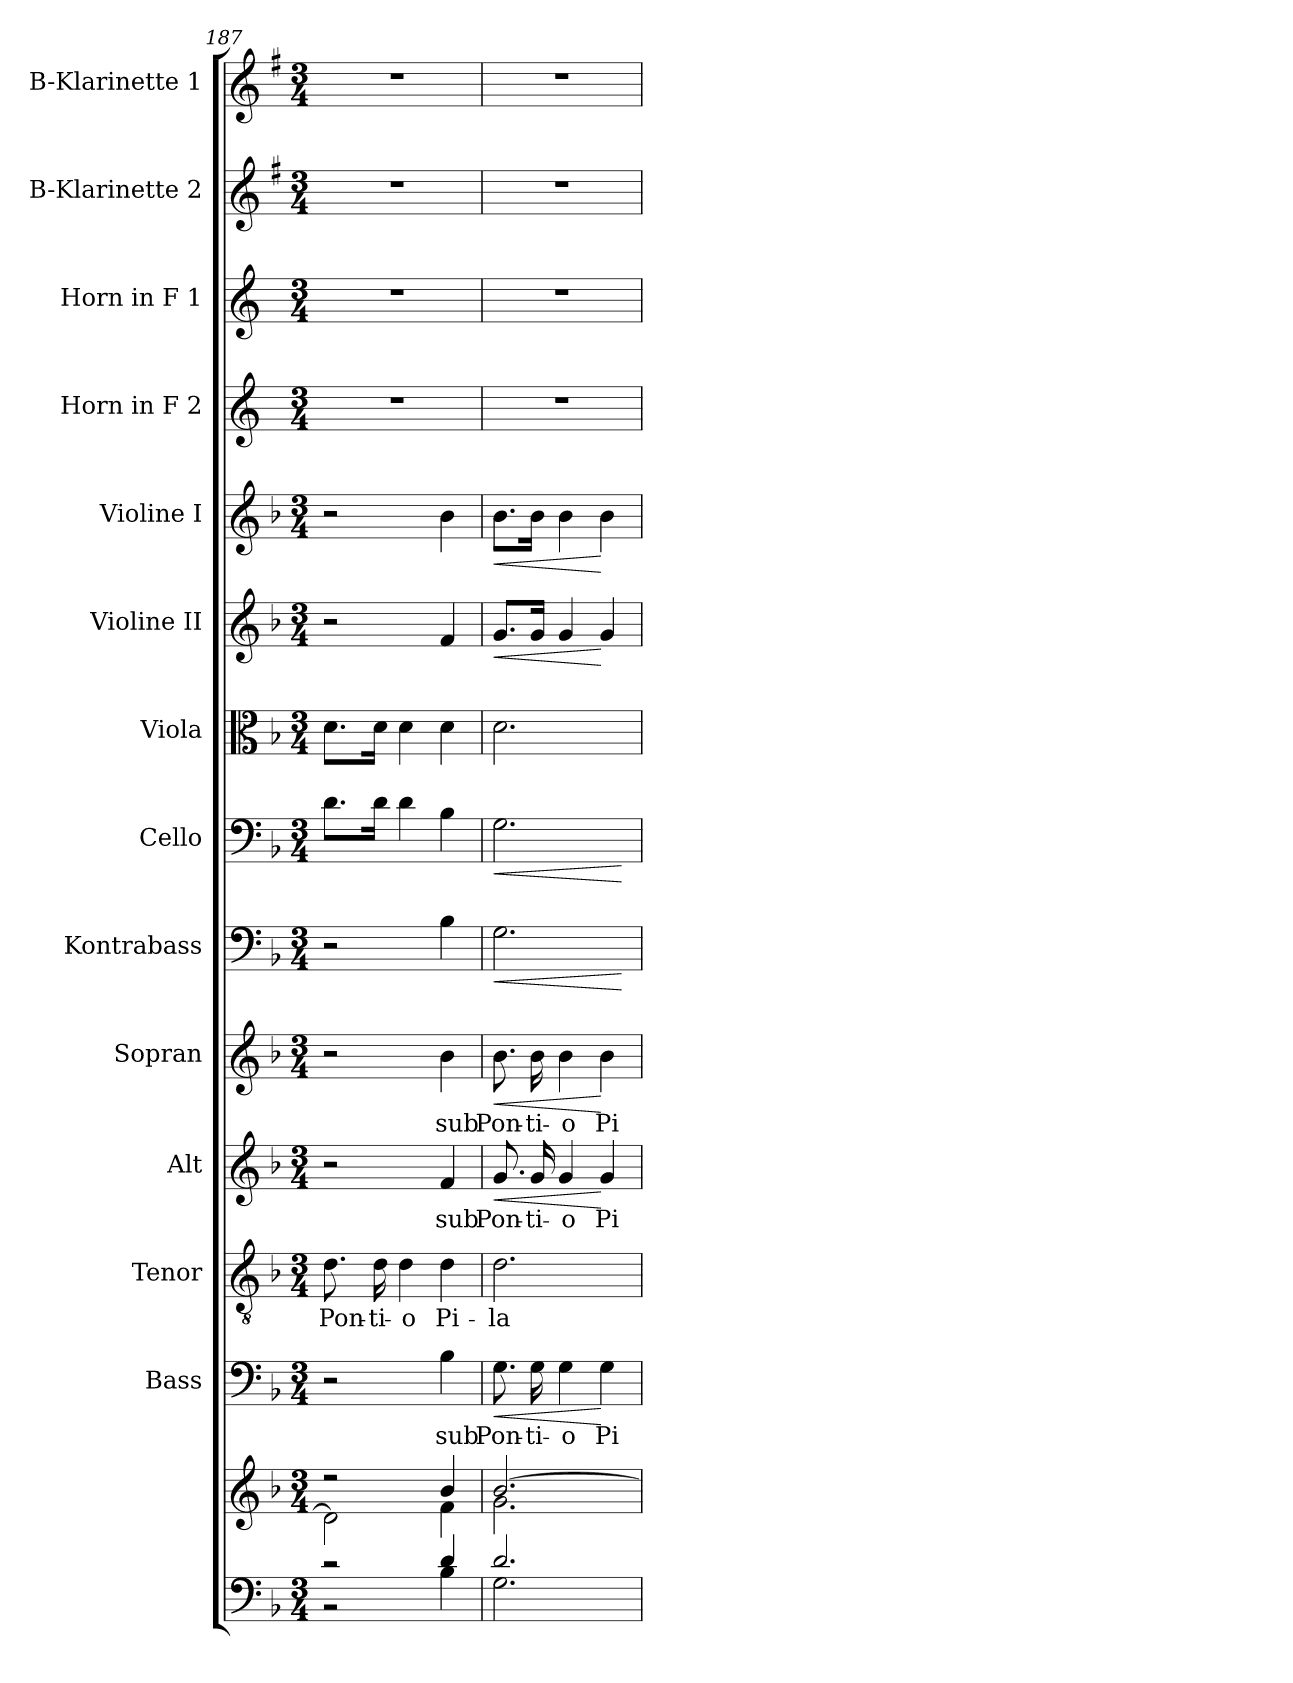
**kern	**kern	**kern	**text	**dynam	**kern	**text	**kern	**text	**dynam	**kern	**text	**dynam	**kern	**dynam	**kern	**dynam	**kern	**kern	**dynam	**kern	**dynam	**kern	**kern	**kern	**kern
*part14	*part14	*part13	*part13	*part13	*part12	*part12	*part11	*part11	*part11	*part10	*part10	*part10	*part9	*part9	*part8	*part8	*part7	*part6	*part6	*part5	*part5	*part4	*part3	*part2	*part1
*staff15	*staff14	*staff13	*staff13	*staff13	*staff12	*staff12	*staff11	*staff11	*staff11	*staff10	*staff10	*staff10	*staff9	*staff9	*staff8	*staff8	*staff7	*staff6	*staff6	*staff5	*staff5	*staff4	*staff3	*staff2	*staff1
*	*	*I"Bass	*	*	*I"Tenor	*	*I"Alt	*	*	*I"Sopran	*	*	*I"Kontrabass	*	*I"Cello	*	*I"Viola	*I"Violine II	*	*I"Violine I	*	*I"Horn in F 2	*I"Horn in F 1	*I"B-Klarinette 2	*I"B-Klarinette 1
*	*	*I'B.	*	*	*I'T.	*	*I'A.	*	*	*I'S.	*	*	*I'Kb.	*	*	*	*I'Vla.	*I'Vl. II	*	*I'Vl. I	*	*	*	*I'B Kl. 2	*I'B Kl. 1
*clefF4	*clefG2	*clefF4	*	*	*clefGv2	*	*clefG2	*	*	*clefG2	*	*	*clefF4	*	*clefF4	*	*clefC3	*clefG2	*	*clefG2	*	*clefG2	*clefG2	*clefG2	*clefG2
*	*	*	*	*	*	*	*	*	*	*	*	*	*ITrd7c12	*	*	*	*	*	*	*	*	*ITrd4c7	*ITrd4c7	*ITrd1c2	*ITrd1c2
*k[b-]	*k[b-]	*k[b-]	*	*	*k[b-]	*	*k[b-]	*	*	*k[b-]	*	*	*k[b-]	*	*k[b-]	*	*k[b-]	*k[b-]	*	*k[b-]	*	*k[b-]	*k[b-]	*k[b-]	*k[b-]
*F:	*F:	*F:	*	*	*F:	*	*F:	*	*	*F:	*	*	*F:	*	*F:	*	*F:	*F:	*	*F:	*	*F:	*F:	*F:	*F:
*M3/4	*M3/4	*M3/4	*	*	*M3/4	*	*M3/4	*	*	*M3/4	*	*	*M3/4	*	*M3/4	*	*M3/4	*M3/4	*	*M3/4	*	*M3/4	*M3/4	*M3/4	*M3/4
=187	=187	=187	=187	=187	=187	=187	=187	=187	=187	=187	=187	=187	=187	=187	=187	=187	=187	=187	=187	=187	=187	=187	=187	=187	=187
*^	*^	*	*	*	*	*	*	*	*	*	*	*	*	*	*	*	*	*	*	*	*	*	*	*	*
!	!	!	!	!	!	!	!	!LO:LY:b	!	!	!	!	!	!	!	!	!	!	!	!	!	!	!	!	!	!	!
2r	2r	2r	2d\]	2r	.	.	8.d\	Pon-	2r	.	.	2r	.	.	2r	.	8.d\L	.	8.d\L	2r	.	2r	.	2.r	2.r	2.r	2.r
!	!	!	!	!	!	!	!	!LO:LY:b	!	!	!	!	!	!	!	!	!	!	!	!	!	!	!	!	!	!	!
.	.	.	.	.	.	.	16d\	-ti-	.	.	.	.	.	.	.	.	16d\Jk	.	16d\Jk	.	.	.	.	.	.	.	.
!	!	!	!	!	!	!	!	!LO:LY:b	!	!	!	!	!	!	!	!	!	!	!	!	!	!	!	!	!	!	!
.	.	.	.	.	.	.	4d\	-o	.	.	.	.	.	.	.	.	4d\	.	4d\	.	.	.	.	.	.	.	.
!	!	!	!	!	!LO:LY:b	!	!	!LO:LY:b	!	!LO:LY:b	!	!	!LO:LY:b	!	!	!	!	!	!	!	!	!	!	!	!	!	!
4d/	4B-\	4b-/	4f\	4B-\	sub	.	4d\	Pi-	4f/	sub	.	4b-\	sub	.	4BB-\	.	4B-\	.	4d\	4f/	.	4b-\	.	.	.	.	.
!!LO:PB:g=z
=188	=188	=188	=188	=188	=188	=188	=188	=188	=188	=188	=188	=188	=188	=188	=188	=188	=188	=188	=188	=188	=188	=188	=188	=188	=188	=188	=188
!	!	!	!	!	!LO:LY:b	!LO:HP:b	!	!LO:LY:b	!	!LO:LY:b	!LO:HP:b	!	!LO:LY:b	!LO:HP:b	!	!LO:HP:b	!	!LO:HP:b	!	!	!LO:HP:b	!	!LO:HP:b	!	!	!	!
2.d/	2.G\	[>2.b-/	2.g\	8.G\	Pon-	<	2.d\	-la-	8.g/	Pon-	<	8.b-\	Pon-	<	2.GG\	<	2.G\	<	2.d\	8.g/L	<	8.b-\L	<	2.r	2.r	2.r	2.r
!	!	!	!	!	!LO:LY:b	!	!	!	!	!LO:LY:b	!	!	!LO:LY:b	!	!	!	!	!	!	!	!	!	!	!	!	!	!
.	.	.	.	16G\	-ti-	.	.	.	16g/	-ti-	.	16b-\	-ti-	.	.	.	.	.	.	16g/Jk	.	16b-\Jk	.	.	.	.	.
!	!	!	!	!	!LO:LY:b	!	!	!	!	!LO:LY:b	!	!	!LO:LY:b	!	!	!	!	!	!	!	!	!	!	!	!	!	!
.	.	.	.	4G\	-o	.	.	.	4g/	-o	.	4b-\	-o	.	.	.	.	.	.	4g/	.	4b-\	.	.	.	.	.
!	!	!	!	!	!LO:LY:b	!	!	!	!	!LO:LY:b	!	!	!LO:LY:b	!	!	!	!	!	!	!	!	!	!	!	!	!	!
.	.	.	.	4G\	Pi-	[	.	.	4g/	Pi-	[	4b-\	Pi-	[	.	.	.	.	.	4g/	[	4b-\	[	.	.	.	.
*v	*v	*	*	*	*	*	*	*	*	*	*	*	*	*	*	*	*	*	*	*	*	*	*	*	*	*	*
*	*v	*v	*	*	*	*	*	*	*	*	*	*	*	*	*	*	*	*	*	*	*	*	*	*	*	*
.	.	.	.	.	.	.	.	.	.	.	.	.	.	[	.	[	.	.	.	.	.	.	.	.	.
=	=	=	=	=	=	=	=	=	=	=	=	=	=	=	=	=	=	=	=	=	=	=	=	=	=
*-	*-	*-	*-	*-	*-	*-	*-	*-	*-	*-	*-	*-	*-	*-	*-	*-	*-	*-	*-	*-	*-	*-	*-	*-	*-
